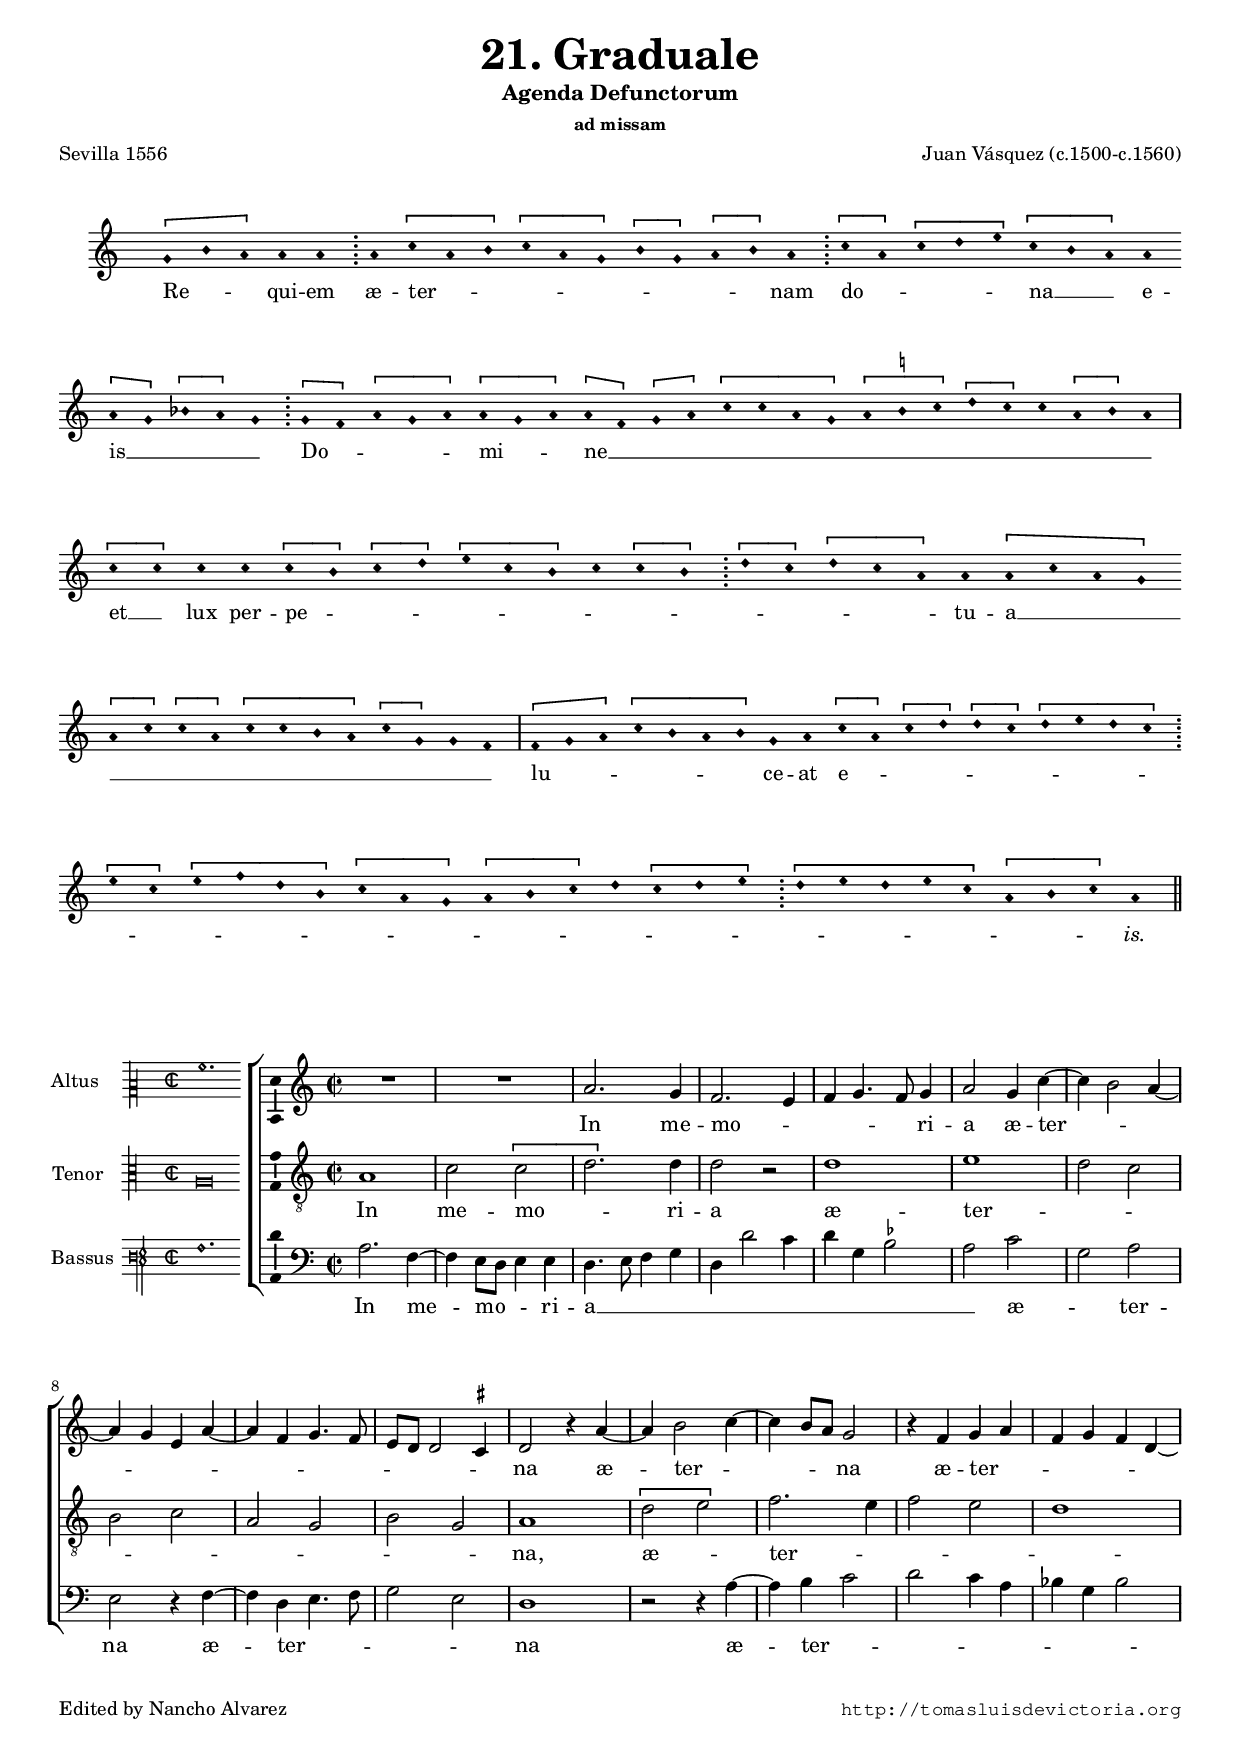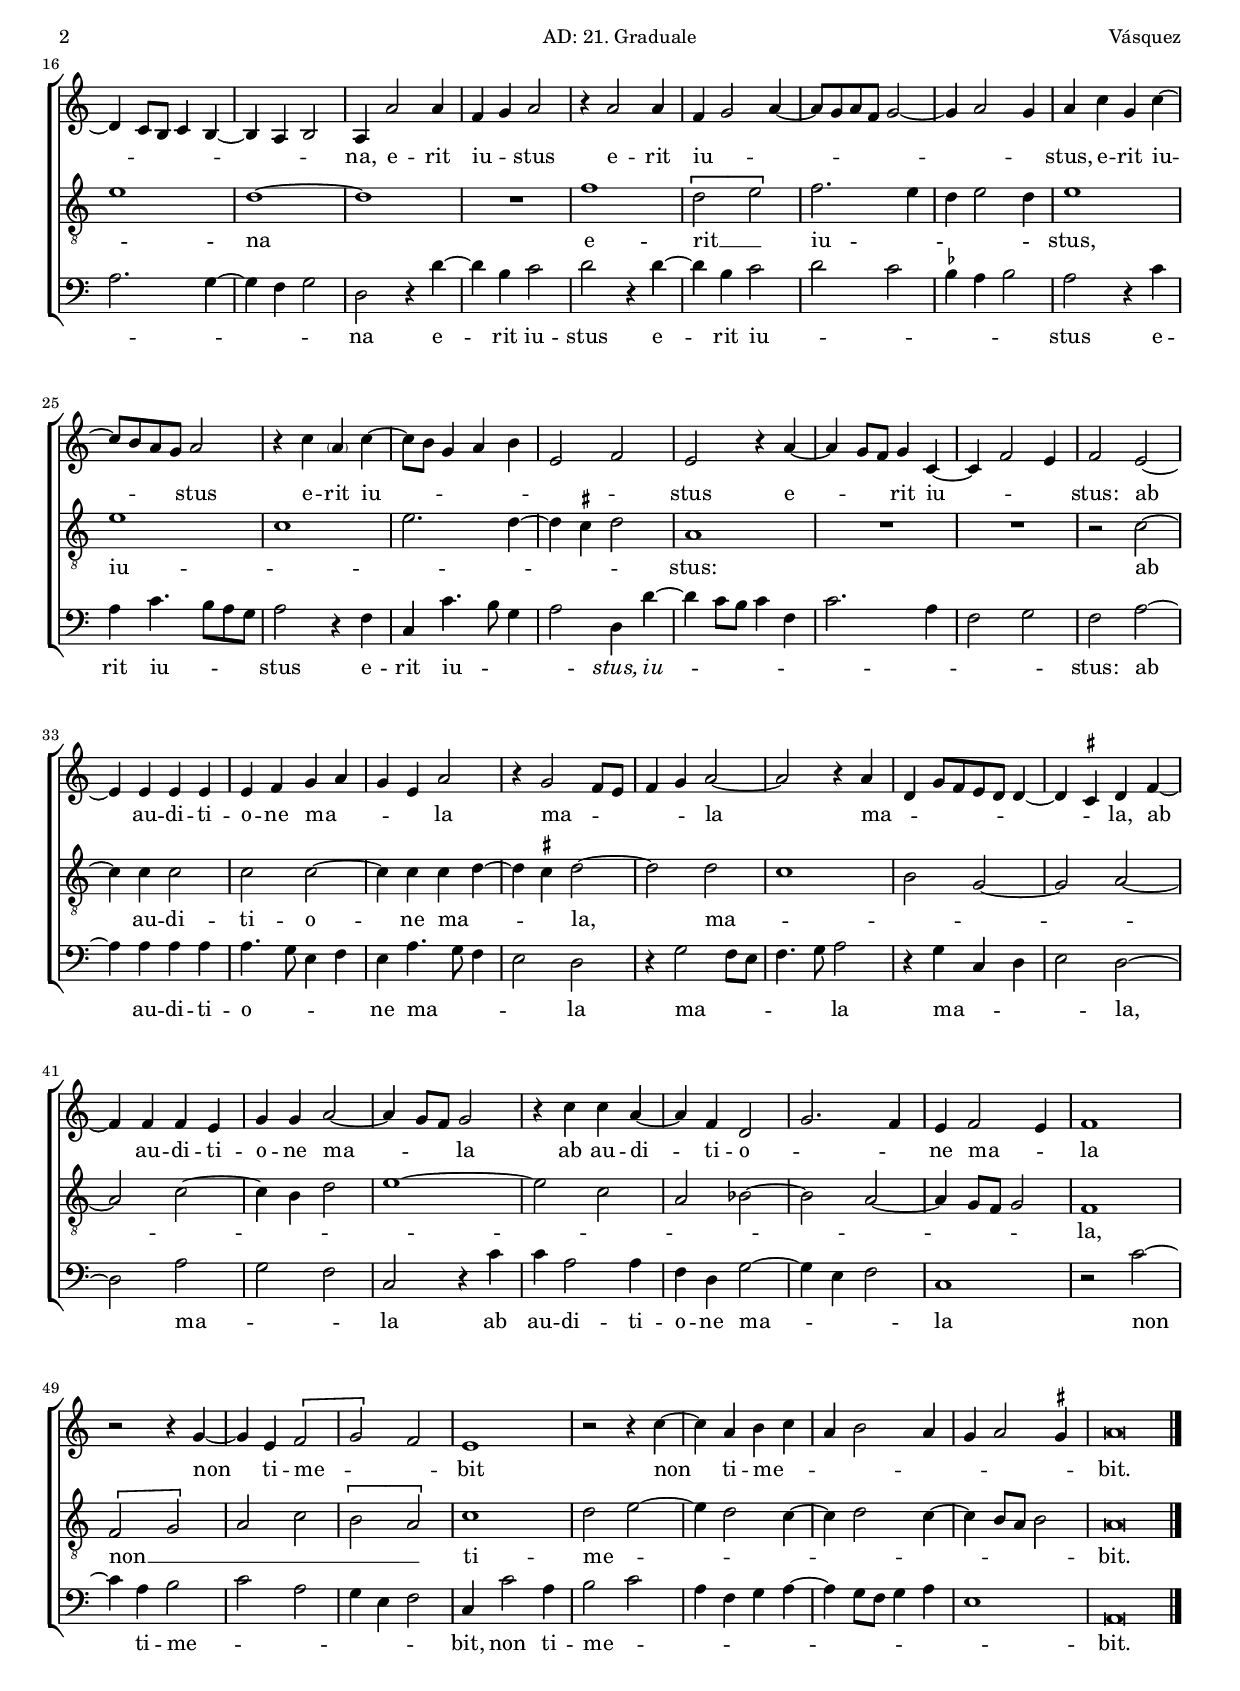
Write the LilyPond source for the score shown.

\version "2.18.0"

#(set-default-paper-size "a4")
#(set-global-staff-size 16.6)
#(ly:set-option 'point-and-click #f)
%mobile -s15.5 -i3.2

italicas=\override LyricText.font-shape = #'italic
rectas=\override LyricText.font-shape = #'upright
ss=\once \set suggestAccidentals = ##t
incipitwidth = 20
mtempo={\tempo 4 = 100}
mtempob={\tempo 4 = 50}

htitle="AD: 21. Graduale"
hcomposer="Vásquez"

\header {
	title=\markup{\fontsize #3 "21. Graduale"}
	subtitle="Agenda Defunctorum"
	subsubtitle=\markup{\column{"ad missam" }}
	composer="Juan Vásquez (c.1500-c.1560)"
        pdfauthor=\composer
	%opus="(-)"
	poet=\markup{"Sevilla 1556"}
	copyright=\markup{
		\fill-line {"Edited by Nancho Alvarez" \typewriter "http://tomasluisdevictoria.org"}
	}
%	tagline=""
}


\markup{\null \vspace #.4 }

\score {\transpose c c {
<<
         \new Voice = "canto" \relative c''{
         	 %\set Staff.instrumentName=""
                 \override Staff.TimeSignature.transparent = ##t
                 \override Stem.transparent = ##t
                 \set Score.timing = ##f
                 \override NoteHead.style = #'neomensural         
                 \clef "treble" 
                 \key c \major
                 \[g4 b a\] a a4 \bar ";"
                 a \[c a b\] \[c a g\] \[b g\] \[a b\] a \bar ";"
                 \[c a\] \[c d e\] \[c b a\] a
                 \bar ""
                 \[a g\] \[bes a\] g \bar ";"
                 \[g f\] \[a g a\] \[a g a\] \[a f\] \[g a\] \[c c a g\] \[a \ss b c\] \[d c\] c \[a b\] a \bar "|" \break
                 \[c c\] c c \[c b\] \[c d\] \[e c b\] c \[c b\] \bar ";"
                 \[d c\] \[d c a\] a \[a c a g\]
                 \bar "" 
                 \[a c\] \[c a\] \[c c b a\] \[c g\] g f \bar "|"
                 \[f g a\] \[c b a b\] g a \[c a\] \[c d\]
                 \bar "" 
                 \[d c\] \[d e d c\] \bar ";" \break
                 \[e c\] \[e f d b\] \[c a g\] \[a b c\] d \[c d e\] \bar ";"
                 \[d e d e c\] \[a b c\] a
                 \bar "||"
         }
         \new Lyrics \lyricsto "canto" {
         Re -- _ _ qui -- em
         æ -- ter -- _ _ _ _ _ _ _ _ _ nam
         do -- _ _ _ _ na __ _ _ e -- is __ _ _ _ _ 
         Do -- _ _ _ _ mi -- _ _ ne __ _ _ _ _ _ _ _ _ _ _ _ _ _ _ _ _ 
         et __ _ lux per -- pe -- _ _ _ _ _ _ _ _ _ _ _ _ _ _ tu -- a __ _ _ _ 
         _ _ _ _ _ _ _ _ _ _ _ _ 
         lu -- _ _ _ _ _ _ ce -- at e -- _ _ _ % is
         _ _ _ _ _ _ _ _ _ _ _ _ _ _ _ _ _ _ _ _ _ _ _ _ _ _ _ _ _ _ \italicas is.
         }
>>
        }%transpose

\layout {
        system-system-spacing =
	#'((basic-distance . 10) (minimum-distance . 0) (padding . 0))
        system-count = 5
        \override LigatureBracket.padding = #1
        %line-width=16\cm 
        indent=0.5\cm
        ragged-right = ##f
		%tablet line-width=16\cm
		%tablet indent=0\cm
}
}

%tablet \pageBreak

global={\key c \major \time 2/2 \skip 1*57
	\bar "|."
}


altus=\relative c''{
	R1*2
	a2. g4
	f2. e4
	f4 g4. f8 g4
	a2 g4 c ~
	c b2 a4 ~
	a4 g e a ~
	a f g4. f8
	e d d2 \ss cis4
	d2 r4 a' ~
	a4 b2 c4 ~
	c4 b8 a g2
	r4 f g a
	f g f d ~
	\pageBreak
	d c8 b c4 b ~
	b a b2
	a4 a'2 a4
	f g a2
	r4 a2 a4
	f g2 a4 ~
	a8 g a f g2 ~ 
	g4 a2 g4
	a4 c g c ~
	c8 b a g a2
	r4 c \parenthesize a c ~ % g 
	c8 b g4 a b
	e,2 f
	e r4 a ~
	a g8 f g4 c, ~
	c4 f2 e4
	f2 e ~
	e4 e e e
	e f g a
	g e a2
	r4 g2 f8 e
	f4 g a2 ~
	a r4 a
	d, g8[ f e d] d4 ~
	d \ss cis d f ~
	f f f e
	g g a2 ~
	a4 g8 f g2
	r4 c c a ~
	a f d2
	g2. f4
	e f2 e4
	f1
	r2 r4g ~
	g e \[f2
	g\] f
	e1
	r2 r4 c' ~
	c4 a b c
	a b2 a4
	g4 a2 \ss gis4
	a\breve*1/2
}

tenor=\relative c'{
	a1
	c2 \[c
	d2.\] d4
	d2 r
	d1
	e
	d2 c
	b2 c
	a g
	b g
	a1
	\[d2 e\]
	f2. e4
	f2 e
	d1
	e
	d ~
	d
	R1
	f1
	\[d2 e\]
	f2. e4
	d e2 d4
	e1
	e
	c
	e2. d4 ~
	d4 \ss cis d2
	a1
	R1*2
	r2 c ~
	c4 c c2
	c c ~
	c4 c c d ~
	d \ss cis d2 ~
	d d
	c1
	b2 g ~
	g a ~
	a c ~
	c4 b d2
	e1 ~
	e2 c
	a bes ~
	bes a ~
	a4 g8 f g2
	f1
	\[f2 g\]
	a2 c
	\[b a\]
	c1
	d2 e ~
	e4 d2 c4 ~
	c d2 c4 ~
	c b8 a b2
	a\breve*1/2
}

bassus=\relative c'{
	a2. f4 ~
	f4 e8 d e4 e
	d4. e8 f4 g
	d4 d'2 c4 % SR \ss cis
	d g, \ss bes2
	a2 c
	g a
	e r4 f ~
	f d e4. f8
	g2 e
	d1
	r2 r4 a' ~
	a4 b c2
	d c4 a
	bes g bes2
	a2. g4 ~
	g f4 g2 % SR \ss fis
	d2 r4 d' ~
	d b c2
	d2 r4 d ~
	d b c2
	d c
	\ss bes4 a bes2
	a2 r4 c
	a4 c4. b8 a g
	a2 r4 f
	c c'4. b8 g4
	a2 d,4 d' ~
	d4 c8 b c4 f,
	c'2. a4
	f2 g
	f a ~
	a4 a a a
	a4. g8 e4 f
	e a4. g8 f4
	e2 d
	r4 g2 f8 e
	f4. g8 a2
	r4 g c, d
	e2 d ~
	d a'
	g f 
	c r4 c'
	c4 a2 a4
	f d g2 ~
	g4 e f2
	c1
	r2 c' ~
	c4 a b2
	c2 a
	g4 e f2
	c4 c'2 a4
	b2 c
	a4 f g a ~
	a g8 f g4 a
	e1
	a,\breve*1/2
}


textoaltus=\lyricmode{
In me -- mo -- _ _ _ _ ri -- a
æ -- ter -- _ _ _ _ _ _ _ _ _ _ _ _ na
æ -- ter -- _ _ _ na
æ -- ter -- _ _ _ _ _ _ _ _ _ _ _ na,
e -- rit iu -- _ stus
e -- rit iu -- _ _ _ _ _ _ _ _ stus,
e -- rit iu -- _ _ _ stus
e -- rit iu -- _ _ _ _ _ _ stus
e -- _ _ rit iu -- _ _ stus:
ab au -- di -- ti -- o -- ne ma -- _ _ _ la
ma -- _ _ _ _ la
ma -- _ _ _ _ _ _ _ la,
ab au -- di -- ti -- o -- ne ma -- _ _ la
ab au -- di -- ti -- o -- _ _ ne ma -- _ la
non ti -- me -- _ _ bit
non ti -- me -- _ _ _ _ _ _ _ bit.
}

textotenor=\lyricmode{
In me -- mo -- _ ri -- a
æ -- ter -- _ _ _ _ _ _ _ _ na,
æ -- _ ter -- _ _ _ _ _ na
e -- rit __ _ iu -- _ _ _ _ stus,
iu -- _ _ _ _ _ stus:
ab au -- di -- ti -- o -- ne ma -- _ _ la,
ma -- _ _ _ _ _ _ _ _ _ _ _ _ _ _ _ la,
non __ _ _ _ _ _ ti -- me -- _ _ _ _ _ _ _ _ bit.
}

textobassus=\lyricmode{
In me -- mo -- _ _ ri -- a __ _ _ _ _ _ _ _ _ _ _ 
æ -- _ ter -- na
æ -- ter -- _ _ _ _ na
æ -- ter -- _ _ _ _ _ _ _ _ _ _ _ na
e -- rit iu -- stus
e -- rit iu -- _ _ _ _ _ stus
e -- rit iu -- _ _ _ stus
e -- rit iu -- _ _ _ \italicas stus,
iu -- _ _ _ _ _ _ _ _ \rectas stus:
ab au -- di -- ti -- o -- _ _ _ ne ma -- _ _ _ la
ma -- _ _ _ _ la
ma -- _ _ _ la,
ma -- _ _ la
ab au -- di -- ti -- o -- ne ma -- _ _ la
non ti -- me -- _ _ _ _ _ bit,
non ti -- me -- _ _ _ _ _ _ _ _ _ _ bit.
}



incipitaltus=\markup{
	\score{
		{ 
		\set Staff.instrumentName="Altus    "
		\override NoteHead.style = #'neomensural 
		\override Staff.TimeSignature.style = #'neomensural
		\cadenzaOn 
		\clef "petrucci-c2"
		\key c \major
		\time 2/2
                a'1.
		} 
	\layout { line-width=\incipitwidth indent = 0 }
	}
}


incipittenor=\markup{
	\score{
		{ 
		\set Staff.instrumentName="Tenor   "
		\override NoteHead.style = #'neomensural 
		\override Staff.TimeSignature.style = #'neomensural
		\cadenzaOn 
		\clef "petrucci-c3"
		\key c \major
		\time 2/2
                a\breve
		} 
	\layout { line-width=\incipitwidth indent=0 }
	}
}

incipitbassus=\markup{
	\score{
		{ 
		\set Staff.instrumentName="Bassus "
		\override NoteHead.style = #'neomensural
		\override Staff.TimeSignature.style = #'neomensural
		\cadenzaOn 
		\clef "petrucci-f3"
		\key c \major
		\time 2/2
                a1.
		} 
	\layout { line-width=\incipitwidth indent = 0 }
	}
}

%\layout {
%       \context {\Voice
%               \remove Ligature_bracket_engraver
%               \consists Mensural_ligature_engraver
%       }
%       line-width=\incipitwidth
%       indent = 0
%}

\score {\transpose c' c'{
\new ChoirStaff<<


	\new Staff <<\global
	\new Voice="v2" {
		\set Staff.instrumentName=\incipitaltus
		\clef "treble"
		\altus }
	\new Lyrics \lyricsto "v2" {\textoaltus }
	>>
	
	\new Staff <<\global
	\new Voice="v3" {
		\set Staff.instrumentName=\incipittenor
		\clef "G_8"
		\tenor }
	\new Lyrics \lyricsto "v3" {\textotenor }
	>>

	\new Staff <<\global
	\new Voice="v4" {
		\set Staff.instrumentName=\incipitbassus
		\clef "bass"
		\bassus }
	\new Lyrics \lyricsto "v4" {\textobassus }
	>>
	
>>

	} % transpose

\layout{ 
	\context {\Lyrics 
		\override VerticalAxisGroup.staff-affinity = #UP
		\override VerticalAxisGroup.nonstaff-relatedstaff-spacing =
			#'((basic-distance . 0) (minimum-distance . 0) (padding . 1))
		\override LyricText.font-size = #1.2
		\override LyricHyphen.minimum-distance = #0.5
	}
	\context {\Score 
		tempoHideNote = ##t
		\override BarNumber.padding = #2 
	}
	\context {\Voice 
		%melismaBusyProperties = #'()
		%autoBeaming = ##f
	}
	\context {\Staff 
                %\RemoveEmptyStaves
                %\override VerticalAxisGroup.remove-first = ##t
		\override VerticalAxisGroup.staff-staff-spacing =
			#'((basic-distance . 9) (minimum-distance . 0) (padding . 1))
		\consists Ambitus_engraver 
		\override LigatureBracket.padding = #1
	}
}

%\midi { \mtempo }

}


\paper{
	%first-page-number = #55
	evenHeaderMarkup=\markup  \fill-line { \fromproperty #'page:page-number-string \htitle \hcomposer }
	oddHeaderMarkup= \markup  \fill-line { \on-the-fly #not-first-page \hcomposer \on-the-fly #not-first-page \htitle \on-the-fly #not-first-page \fromproperty #'page:page-number-string }
	%system-count=20
	%page-count = 8
	ragged-last-bottom = ##f
	indent=3.4\cm
	%system-system-spacing =
	%#'((basic-distance . 20) (minimum-distance . 0) (padding . 5))
	top-system-spacing = % header
	#'((basic-distance . 8) (minimum-distance . 0) (padding . 0))
	last-bottom-spacing = % footer
	#'((basic-distance . 12) (minimum-distance . 0) (padding . 0))
	markup-system-spacing.padding = #1.5
	score-system-spacing =
	#'((basic-distance . 20) (minimum-distance . 0) (padding . 0))
}
